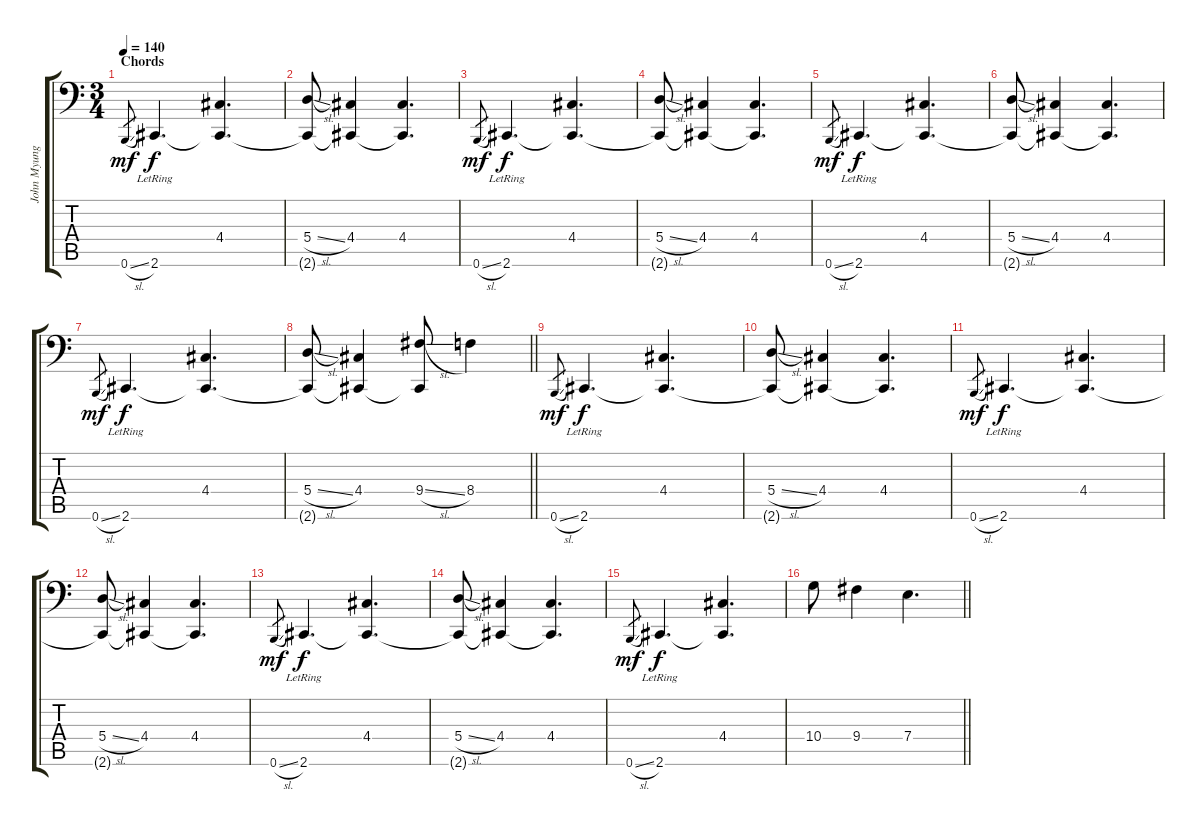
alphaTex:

\track ("John Myung" "John Myung") {instrument electricbassfinger}
\staff {score tabs}
\tuning (C3 G2 D2 A1 E1 B0) {hide}
\ts (3 4)
\section ("" "Chords")
\tempo 140
\clef f4
\ks c
0.6{sl}.8{gr dy mf} 2.6{lr}.4{d dy f} (4.4 2.6{t}).4{d} |
(5.4{sl} 2.6{t}).8 (4.4 2.6{t}).4 (4.4 2.6{t}).4{d} |
0.6{sl}.8{gr dy mf} 2.6{lr}.4{d dy f} (4.4 2.6{t}).4{d} |
(5.4{sl} 2.6{t}).8 (4.4 2.6{t}).4 (4.4 2.6{t}).4{d} |
0.6{sl}.8{gr dy mf} 2.6{lr}.4{d dy f} (4.4 2.6{t}).4{d} |
(5.4{sl} 2.6{t}).8 (4.4 2.6{t}).4 (4.4 2.6{t}).4{d} |
0.6{sl}.8{gr dy mf} 2.6{lr}.4{d dy f} (4.4 2.6{t}).4{d} |
\barLineRight lightlight
(5.4{sl} 2.6{t}).8 (4.4 2.6{t}).4 (9.4{sl} 2.6{t}).8 8.4.4 |
0.6{sl}.8{gr dy mf} 2.6{lr}.4{d dy f} (4.4 2.6{t}).4{d} |
(5.4{sl} 2.6{t}).8 (4.4 2.6{t}).4 (4.4 2.6{t}).4{d} |
0.6{sl}.8{gr dy mf} 2.6{lr}.4{d dy f} (4.4 2.6{t}).4{d} |
(5.4{sl} 2.6{t}).8 (4.4 2.6{t}).4 (4.4 2.6{t}).4{d} |
0.6{sl}.8{gr dy mf} 2.6{lr}.4{d dy f} (4.4 2.6{t}).4{d} |
(5.4{sl} 2.6{t}).8 (4.4 2.6{t}).4 (4.4 2.6{t}).4{d} |
0.6{sl}.8{gr dy mf} 2.6{lr}.4{d dy f} (4.4 2.6{t}).4{d} |
\barLineRight lightlight
10.4.8 9.4.4 7.4.4{d}
